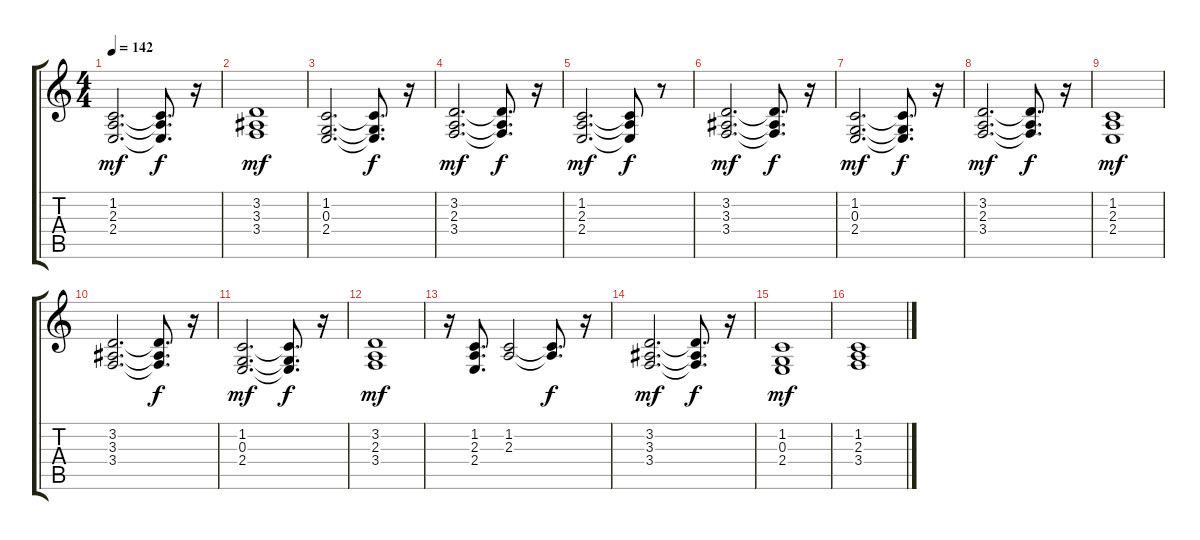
\track "" {instrument stringensemble2}
\staff {score tabs}
\tuning (E4 B3 G3 D3 A2 E2) {hide}
\ts (4 4)
\tempo 142
\clef g2
\ks c
(1.2 2.3 2.4).2{d dy mf} (1.2{t} 2.3{t} 2.4{t}).8{d dy f} r.16 |
(3.2 3.3 3.4).1{dy mf} |
(1.2 0.3 2.4).2{d} (1.2{t} 0.3{t} 2.4{t}).8{d dy f} r.16 |
(3.2 2.3 3.4).2{d dy mf} (3.2{t} 2.3{t} 3.4{t}).8{d dy f} r.16 |
(1.2 2.3 2.4).2{d dy mf} (1.2{t} 2.3{t} 2.4{t}).8{dy f} r.8 |
(3.2 3.3 3.4).2{d dy mf} (3.2{t} 3.3{t} 3.4{t}).8{d dy f} r.16 |
(1.2 0.3 2.4).2{d dy mf} (1.2{t} 0.3{t} 2.4{t}).8{d dy f} r.16 |
(3.2 2.3 3.4).2{d dy mf} (3.2{t} 2.3{t} 3.4{t}).8{d dy f} r.16 |
(1.2 2.3 2.4).1{dy mf} |
(3.2 3.3 3.4).2{d} (3.2{t} 3.3{t} 3.4{t}).8{d dy f} r.16 |
(1.2 0.3 2.4).2{d dy mf} (1.2{t} 0.3{t} 2.4{t}).8{d dy f} r.16 |
(3.2 2.3 3.4).1{dy mf} |
r.16 (1.2 2.3 2.4).8{d} (1.2 2.3).2 (1.2{t} 2.3{t}).8{d dy f} r.16 |
(3.2 3.3 3.4).2{d dy mf} (3.2{t} 3.3{t} 3.4{t}).8{d dy f} r.16 |
(1.2 0.3 2.4).1{dy mf} |
(1.2 2.3 3.4).1
